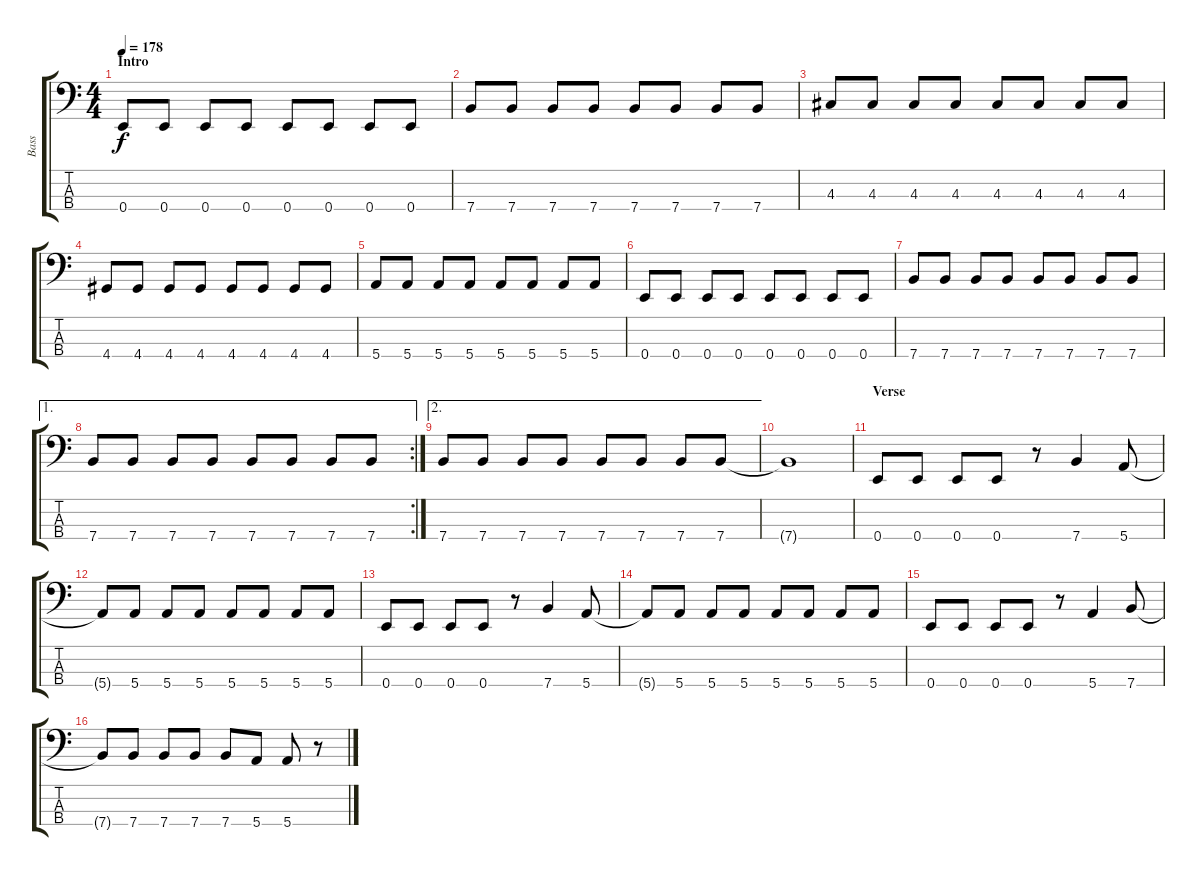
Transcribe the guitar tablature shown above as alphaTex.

\track ("Bass" "Bass") {instrument electricbasspick}
\staff {score tabs}
\tuning (G2 D2 A1 E1) {hide}
\ts (4 4)
\section ("" "Intro")
\tempo 178
\clef f4
\ks c
0.4.8{dy f instrument electricbasspick} 0.4.8 0.4.8 0.4.8 0.4.8 0.4.8 0.4.8 0.4.8 |
7.4.8 7.4.8 7.4.8 7.4.8 7.4.8 7.4.8 7.4.8 7.4.8 |
4.3.8 4.3.8 4.3.8 4.3.8 4.3.8 4.3.8 4.3.8 4.3.8 |
4.4.8 4.4.8 4.4.8 4.4.8 4.4.8 4.4.8 4.4.8 4.4.8 |
5.4.8 5.4.8 5.4.8 5.4.8 5.4.8 5.4.8 5.4.8 5.4.8 |
0.4.8 0.4.8 0.4.8 0.4.8 0.4.8 0.4.8 0.4.8 0.4.8 |
7.4.8 7.4.8 7.4.8 7.4.8 7.4.8 7.4.8 7.4.8 7.4.8 |
\ae 1
\rc 2
7.4.8 7.4.8 7.4.8 7.4.8 7.4.8 7.4.8 7.4.8 7.4.8 |
\ae 2
7.4.8 7.4.8 7.4.8 7.4.8 7.4.8 7.4.8 7.4.8 7.4.8 |
7.4{t}.1 |
\section ("" "Verse")
0.4.8 0.4.8 0.4.8 0.4.8 r.8 7.4.4 5.4.8 |
5.4{t}.8 5.4.8 5.4.8 5.4.8 5.4.8 5.4.8 5.4.8 5.4.8 |
0.4.8 0.4.8 0.4.8 0.4.8 r.8 7.4.4 5.4.8 |
5.4{t}.8 5.4.8 5.4.8 5.4.8 5.4.8 5.4.8 5.4.8 5.4.8 |
0.4.8 0.4.8 0.4.8 0.4.8 r.8 5.4.4 7.4.8 |
7.4{t}.8 7.4.8 7.4.8 7.4.8 7.4.8 5.4.8 5.4.8 r.8
